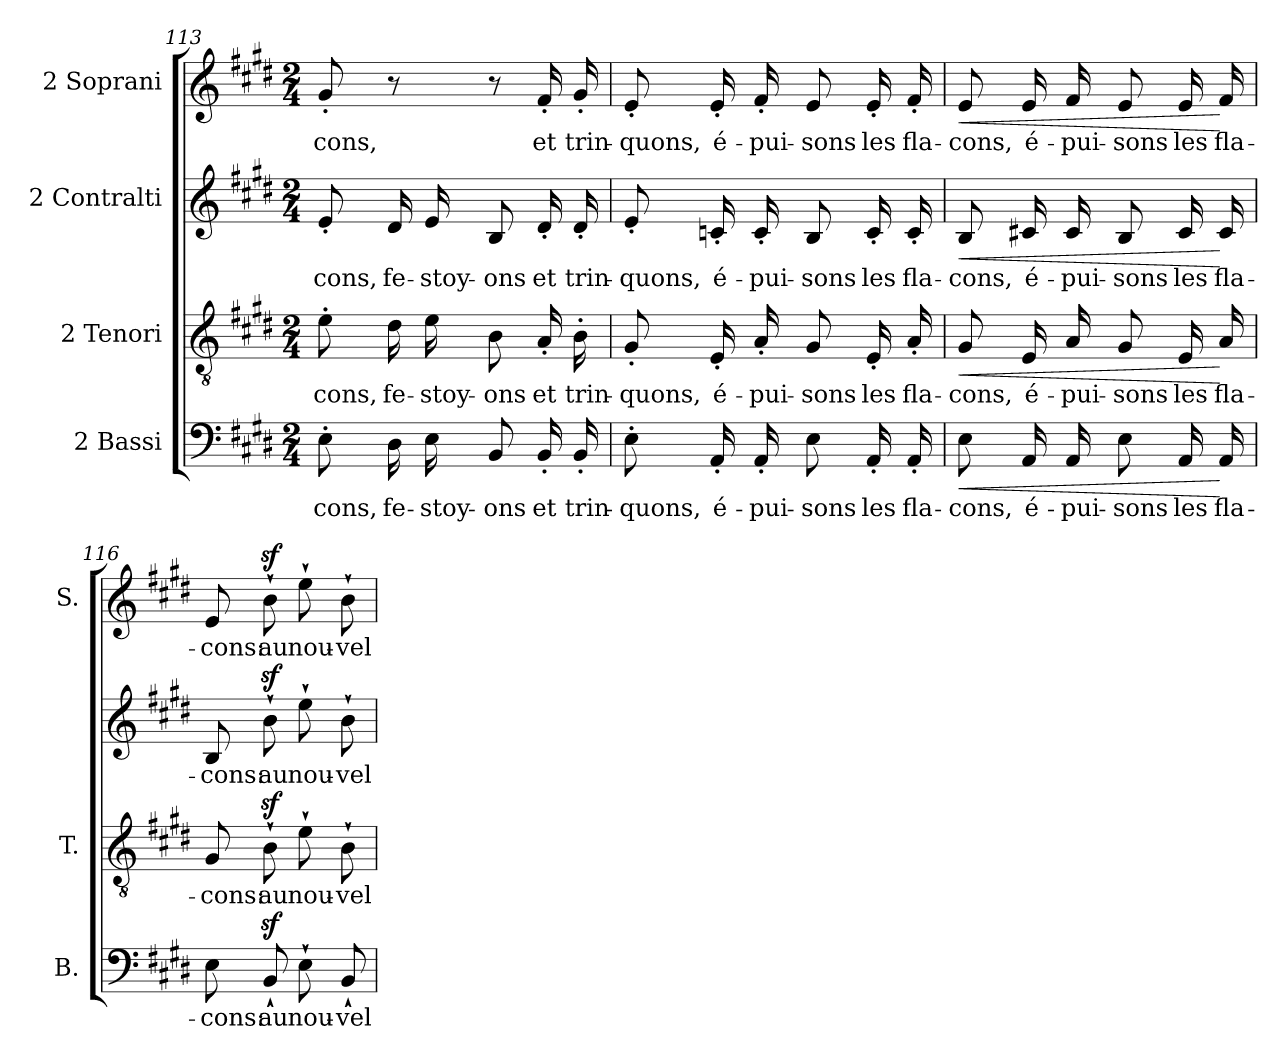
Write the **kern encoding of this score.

**kern	**text	**dynam	**kern	**text	**dynam	**kern	**text	**dynam	**kern	**text	**dynam
*part4	*part4	*part4	*part3	*part3	*part3	*part2	*part2	*part2	*part1	*part1	*part1
*staff4	*staff4	*staff4	*staff3	*staff3	*staff3	*staff2	*staff2	*staff2	*staff1	*staff1	*staff1
*I"2 Bassi	*	*	*I"2 Tenori	*	*	*I"2 Contralti	*	*	*I"2 Soprani	*	*
*I'B.	*	*	*I'T.	*	*	*	*	*	*I'S.	*	*
*clefF4	*	*	*clefGv2	*	*	*clefG2	*	*	*clefG2	*	*
*	*	*	*ITrd7c12	*	*	*	*	*	*	*	*
*k[f#c#g#d#]	*	*	*k[f#c#g#d#]	*	*	*k[f#c#g#d#]	*	*	*k[f#c#g#d#]	*	*
*E:	*	*	*E:	*	*	*E:	*	*	*E:	*	*
*M2/4	*	*	*M2/4	*	*	*M2/4	*	*	*M2/4	*	*
=113	=113	=113	=113	=113	=113	=113	=113	=113	=113	=113	=113
!	!LO:LY:b:color=#000000	!	!	!	!	!	!	!	!	!	!
!	!	!	!	!LO:LY:b:color=#000000	!	!	!	!	!	!	!
!	!	!	!	!	!	!	!LO:LY:b:color=#000000	!	!	!	!
!	!	!	!	!	!	!	!	!	!	!LO:LY:b:color=#000000	!
8E'i\	-cons,	.	8E'i\	-cons,	.	8e'i/	-cons,	.	8g#'i/	-cons,	.
!	!LO:LY:b:color=#000000	!	!	!	!	!	!	!	!	!	!
!	!	!	!	!LO:LY:b:color=#000000	!	!	!	!	!	!	!
!	!	!	!	!	!	!	!LO:LY:b:color=#000000	!	!	!	!
16D#i\	fe-	.	16D#i\	fe-	.	16d#i/	fe-	.	8r	.	.
!	!LO:LY:b:color=#000000	!	!	!	!	!	!	!	!	!	!
!	!	!	!	!LO:LY:b:color=#000000	!	!	!	!	!	!	!
!	!	!	!	!	!	!	!LO:LY:b:color=#000000	!	!	!	!
16Ei\	-stoy-	.	16Ei\	-stoy-	.	16ei/	-stoy-	.	.	.	.
!	!LO:LY:b:color=#000000	!	!	!	!	!	!	!	!	!	!
!	!	!	!	!LO:LY:b:color=#000000	!	!	!	!	!	!	!
!	!	!	!	!	!	!	!LO:LY:b:color=#000000	!	!	!	!
8BBi/	-ons	.	8BBi\	-ons	.	8Bi/	-ons	.	8r	.	.
!	!LO:LY:b:color=#000000	!	!	!	!	!	!	!	!	!	!
!	!	!	!	!LO:LY:b:color=#000000	!	!	!	!	!	!	!
!	!	!	!	!	!	!	!LO:LY:b:color=#000000	!	!	!	!
!	!	!	!	!	!	!	!	!	!	!LO:LY:b:color=#000000	!
16BB'i/	et	.	16AA'i/	et	.	16d#'i/	et	.	16f#'i/	et	.
!	!LO:LY:b:color=#000000	!	!	!	!	!	!	!	!	!	!
!	!	!	!	!LO:LY:b:color=#000000	!	!	!	!	!	!	!
!	!	!	!	!	!	!	!LO:LY:b:color=#000000	!	!	!	!
!	!	!	!	!	!	!	!	!	!	!LO:LY:b:color=#000000	!
16BB'i/	trin-	.	16BB'i\	trin-	.	16d#'i/	trin-	.	16g#'i/	trin-	.
=114	=114	=114	=114	=114	=114	=114	=114	=114	=114	=114	=114
!	!LO:LY:b:color=#000000	!	!	!	!	!	!	!	!	!	!
!	!	!	!	!LO:LY:b:color=#000000	!	!	!	!	!	!	!
!	!	!	!	!	!	!	!LO:LY:b:color=#000000	!	!	!	!
!	!	!	!	!	!	!	!	!	!	!LO:LY:b:color=#000000	!
8E'i\	-quons,	.	8GG#'i/	-quons,	.	8e'i/	-quons,	.	8e'i/	-quons,	.
!	!LO:LY:b:color=#000000	!	!	!	!	!	!	!	!	!	!
!	!	!	!	!LO:LY:b:color=#000000	!	!	!	!	!	!	!
!	!	!	!	!	!	!	!LO:LY:b:color=#000000	!	!	!	!
!	!	!	!	!	!	!	!	!	!	!LO:LY:b:color=#000000	!
16AA'i/	é-	.	16EE'i/	é-	.	16cn'i/	é-	.	16e'i/	é-	.
!	!LO:LY:b:color=#000000	!	!	!	!	!	!	!	!	!	!
!	!	!	!	!LO:LY:b:color=#000000	!	!	!	!	!	!	!
!	!	!	!	!	!	!	!LO:LY:b:color=#000000	!	!	!	!
!	!	!	!	!	!	!	!	!	!	!LO:LY:b:color=#000000	!
16AA'i/	-pui-	.	16AA'i/	-pui-	.	16c'i/	-pui-	.	16f#'i/	-pui-	.
!	!LO:LY:b:color=#000000	!	!	!	!	!	!	!	!	!	!
!	!	!	!	!LO:LY:b:color=#000000	!	!	!	!	!	!	!
!	!	!	!	!	!	!	!LO:LY:b:color=#000000	!	!	!	!
!	!	!	!	!	!	!	!	!	!	!LO:LY:b:color=#000000	!
8Ei\	-sons	.	8GG#i/	-sons	.	8Bi/	-sons	.	8ei/	-sons	.
!	!LO:LY:b:color=#000000	!	!	!	!	!	!	!	!	!	!
!	!	!	!	!LO:LY:b:color=#000000	!	!	!	!	!	!	!
!	!	!	!	!	!	!	!LO:LY:b:color=#000000	!	!	!	!
!	!	!	!	!	!	!	!	!	!	!LO:LY:b:color=#000000	!
16AA'i/	les	.	16EE'i/	les	.	16c'i/	les	.	16e'i/	les	.
!	!LO:LY:b:color=#000000	!	!	!	!	!	!	!	!	!	!
!	!	!	!	!LO:LY:b:color=#000000	!	!	!	!	!	!	!
!	!	!	!	!	!	!	!LO:LY:b:color=#000000	!	!	!	!
!	!	!	!	!	!	!	!	!	!	!LO:LY:b:color=#000000	!
16AA'i/	fla-	.	16AA'i/	fla-	.	16c'i/	fla-	.	16f#'i/	fla-	.
!!LO:LB:g=z
=115	=115	=115	=115	=115	=115	=115	=115	=115	=115	=115	=115
!	!LO:LY:b:color=#000000	!LO:HP:b	!	!	!	!	!	!	!	!	!
!	!	!	!	!LO:LY:b:color=#000000	!LO:HP:b	!	!	!	!	!	!
!	!	!	!	!	!	!	!LO:LY:b:color=#000000	!LO:HP:b	!	!	!
!	!	!	!	!	!	!	!	!	!	!LO:LY:b:color=#000000	!LO:HP:b
8Ei\	-cons,	<	8GG#i/	-cons,	<	8Bi/	-cons,	<	8ei/	-cons,	<
!	!LO:LY:b:color=#000000	!	!	!	!	!	!	!	!	!	!
!	!	!	!	!LO:LY:b:color=#000000	!	!	!	!	!	!	!
!	!	!	!	!	!	!	!LO:LY:b:color=#000000	!	!	!	!
!	!	!	!	!	!	!	!	!	!	!LO:LY:b:color=#000000	!
16AAi/	é-	.	16EEi/	é-	.	16c#Xi/	é-	.	16ei/	é-	.
!	!LO:LY:b:color=#000000	!	!	!	!	!	!	!	!	!	!
!	!	!	!	!LO:LY:b:color=#000000	!	!	!	!	!	!	!
!	!	!	!	!	!	!	!LO:LY:b:color=#000000	!	!	!	!
!	!	!	!	!	!	!	!	!	!	!LO:LY:b:color=#000000	!
16AAi/	-pui-	.	16AAi/	-pui-	.	16c#i/	-pui-	.	16f#i/	-pui-	.
!	!LO:LY:b:color=#000000	!	!	!	!	!	!	!	!	!	!
!	!	!	!	!LO:LY:b:color=#000000	!	!	!	!	!	!	!
!	!	!	!	!	!	!	!LO:LY:b:color=#000000	!	!	!	!
!	!	!	!	!	!	!	!	!	!	!LO:LY:b:color=#000000	!
8Ei\	-sons	.	8GG#i/	-sons	.	8Bi/	-sons	.	8ei/	-sons	.
!	!LO:LY:b:color=#000000	!	!	!	!	!	!	!	!	!	!
!	!	!	!	!LO:LY:b:color=#000000	!	!	!	!	!	!	!
!	!	!	!	!	!	!	!LO:LY:b:color=#000000	!	!	!	!
!	!	!	!	!	!	!	!	!	!	!LO:LY:b:color=#000000	!
16AAi/	les	.	16EEi/	les	.	16c#i/	les	.	16ei/	les	.
!	!LO:LY:b:color=#000000	!	!	!	!	!	!	!	!	!	!
!	!	!	!	!LO:LY:b:color=#000000	!	!	!	!	!	!	!
!	!	!	!	!	!	!	!LO:LY:b:color=#000000	!	!	!	!
!	!	!	!	!	!	!	!	!	!	!LO:LY:b:color=#000000	!
16AAi/	fla-	[	16AAi/	fla-	[	16c#i/	fla-	[	16f#i/	fla-	[
=116	=116	=116	=116	=116	=116	=116	=116	=116	=116	=116	=116
!	!LO:LY:b:color=#000000	!	!	!	!	!	!	!	!	!	!
!	!	!	!	!LO:LY:b:color=#000000	!	!	!	!	!	!	!
!	!	!	!	!	!	!	!LO:LY:b:color=#000000	!	!	!	!
!	!	!	!	!	!	!	!	!	!	!LO:LY:b:color=#000000	!
8Ei\	-cons:	.	8GG#i/	-cons:	.	8Bi/	-cons:	.	8ei/	-cons:	.
!	!LO:LY:b:color=#000000	!	!	!	!	!	!	!	!	!	!
!	!	!	!	!LO:LY:b:color=#000000	!	!	!	!	!	!	!
!	!	!	!	!	!	!	!LO:LY:b:color=#000000	!	!	!	!
!	!	!	!	!	!	!	!	!	!	!LO:LY:b:color=#000000	!
8BBz`i/	au	.	8BBz`i\	au	.	8bz`i\	au	.	8bz`i\	au	.
!	!LO:LY:b:color=#000000	!	!	!	!	!	!	!	!	!	!
!	!	!	!	!LO:LY:b:color=#000000	!	!	!	!	!	!	!
!	!	!	!	!	!	!	!LO:LY:b:color=#000000	!	!	!	!
!	!	!	!	!	!	!	!	!	!	!LO:LY:b:color=#000000	!
8E`i\	nou-	.	8E`i\	nou-	.	8ee`i\	nou-	.	8ee`i\	nou-	.
!	!LO:LY:b:color=#000000	!	!	!	!	!	!	!	!	!	!
!	!	!	!	!LO:LY:b:color=#000000	!	!	!	!	!	!	!
!	!	!	!	!	!	!	!LO:LY:b:color=#000000	!	!	!	!
!	!	!	!	!	!	!	!	!	!	!LO:LY:b:color=#000000	!
8BB`i/	-vel	.	8BB`i\	-vel	.	8b`i\	-vel	.	8b`i\	-vel	.
=	=	=	=	=	=	=	=	=	=	=	=
*-	*-	*-	*-	*-	*-	*-	*-	*-	*-	*-	*-
